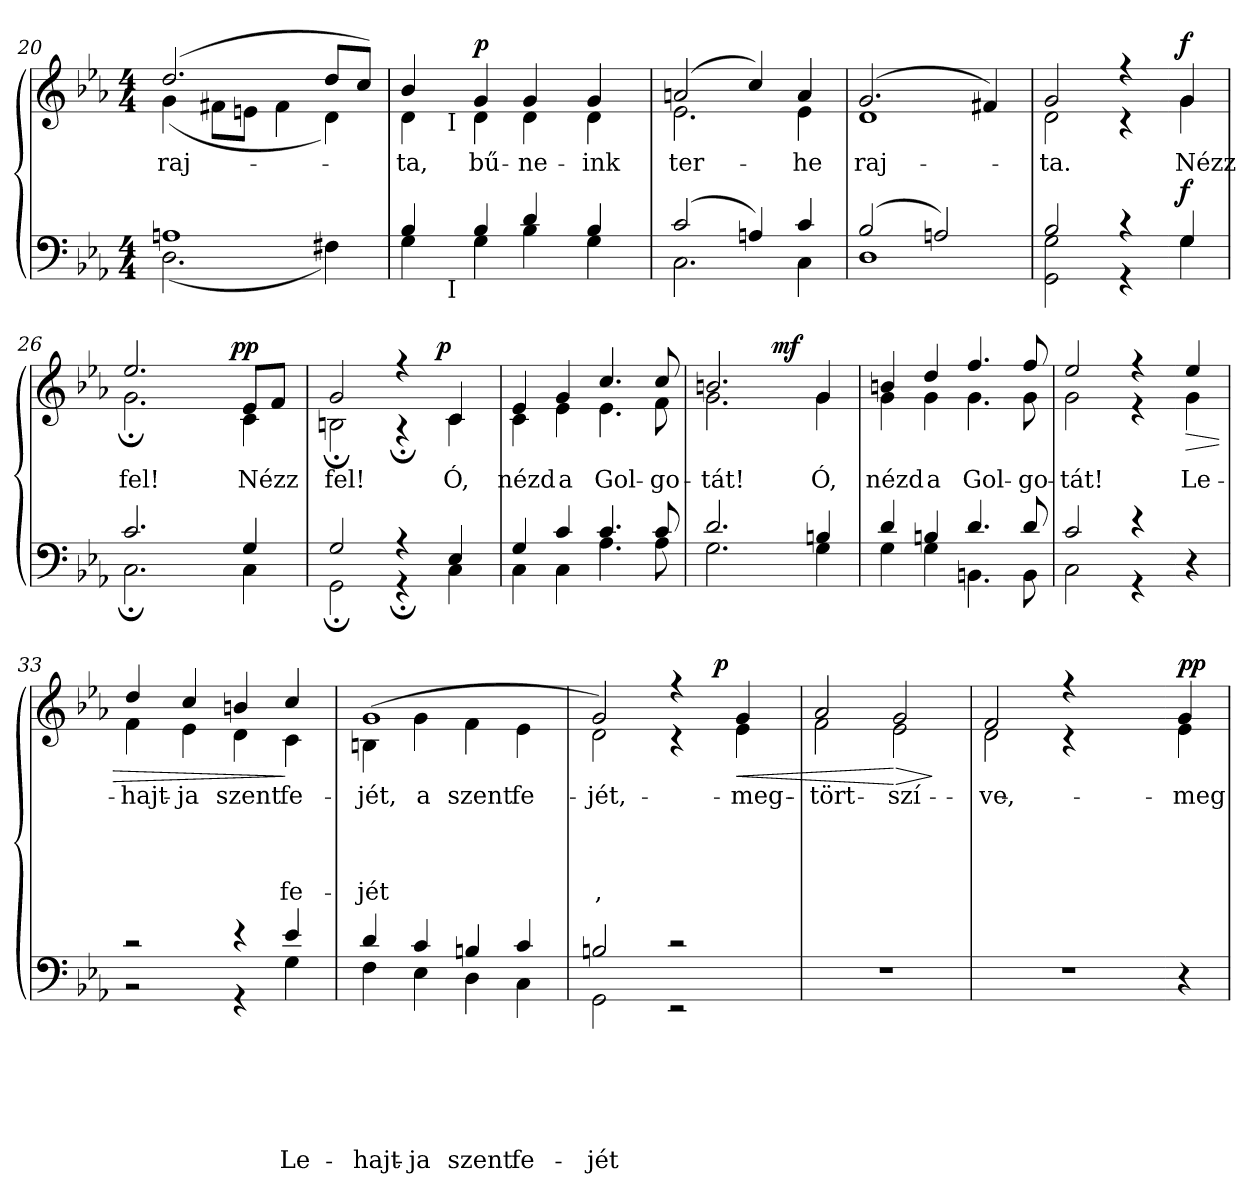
**kern	**text	**text	**text	**text	**text	**text	**dynam	**kern	**text	**text	**text	**text	**text	**dynam
*part2	*part2	*part2	*part2	*part2	*part2	*part2	*part2	*part1	*part1	*part1	*part1	*part1	*part1	*part1
*staff2	*staff2	*staff2	*staff2	*staff2	*staff2	*staff2	*staff2	*staff1	*staff1	*staff1	*staff1	*staff1	*staff1	*staff1
*clefF4	*	*	*	*	*	*	*	*clefG2	*	*	*	*	*	*
*k[b-e-a-]	*	*	*	*	*	*	*	*k[b-e-a-]	*	*	*	*	*	*
*E-:	*	*	*	*	*	*	*	*E-:	*	*	*	*	*	*
*M4/4	*	*	*	*	*	*	*	*M4/4	*	*	*	*	*	*
=20	=20	=20	=20	=20	=20	=20	=20	=20	=20	=20	=20	=20	=20	=20
*^	*	*	*	*	*	*	*	*^	*	*	*	*	*	*
!	!	!	!	!	!	!	!	!	!	!	!LO:LY:b	!	!	!	!	!
1An	(<2.D\	.	.	.	.	.	.	.	(>2.dd/	(<4g\	raj-	.	.	.	.	.
.	.	.	.	.	.	.	.	.	.	8f#X\L	.	.	.	.	.	.
.	.	.	.	.	.	.	.	.	.	8en\J	.	.	.	.	.	.
.	.	.	.	.	.	.	.	.	.	4f#\	.	.	.	.	.	.
.	4F#X\)	.	.	.	.	.	.	.	8dd/L	4d\)	.	.	.	.	.	.
.	.	.	.	.	.	.	.	.	8cc/J)	.	.	.	.	.	.	.
=21	=21	=21	=21	=21	=21	=21	=21	=21	=21	=21	=21	=21	=21	=21	=21	=21
!	!	!	!	!	!	!	!	!	!	!	!LO:LY:b	!	!	!	!	!
*	*^	*	*	*	*	*	*	*	*	*^	*	*	*	*	*	*
4B-/	4G\	8ryy	.	.	.	.	.	.	.	4b-/	4d\	8ryy	-ta,	.	.	.	.	.
.	.	32ryy	.	.	.	.	.	.	.	.	.	32ryy	.	.	.	.	.	.
!	!	!	!	!	!	!	!	!	!	!	!	!LO:TX:b:t=I	!	!	!	!	!	!
!	!	!LO:TX:b:t=I	!	!	!	!	!	!	!	!	!	!	!	!	!	!	!	!
.	.	2ryy	.	.	.	.	.	.	.	.	.	2ryy	.	.	.	.	.	.
!	!	!	!	!	!	!	!	!	!	!	!	!	!LO:LY:b	!	!	!	!	!LO:DY:a
4B-/	4G\	.	.	.	.	.	.	.	.	4g/	4d\	.	bű-	.	.	.	.	p
!	!	!	!	!	!	!	!	!	!	!	!	!	!LO:LY:b	!	!	!	!	!
4d/	4B-\	.	.	.	.	.	.	.	.	4g/	4d\	.	-ne-	.	.	.	.	.
.	.	4ryy	.	.	.	.	.	.	.	.	.	4ryy	.	.	.	.	.	.
!	!	!	!	!	!	!	!	!	!	!	!	!	!LO:LY:b	!	!	!	!	!
4B-/	4G\	.	.	.	.	.	.	.	.	4g/	4d\	.	-ink	.	.	.	.	.
.	.	16.ryy	.	.	.	.	.	.	.	.	.	16.ryy	.	.	.	.	.	.
*	*v	*v	*	*	*	*	*	*	*	*	*	*	*	*	*	*	*	*
*	*	*	*	*	*	*	*	*	*	*v	*v	*	*	*	*	*	*
=22	=22	=22	=22	=22	=22	=22	=22	=22	=22	=22	=22	=22	=22	=22	=22	=22
*	*^	*	*	*	*	*	*	*	*	*^	*	*	*	*	*	*
!	!	!	!	!	!	!	!	!	!	!	!	!	!LO:LY:b	!	!	!	!	!
*	*v	*v	*	*	*	*	*	*	*	*	*	*	*	*	*	*	*	*
*	*	*	*	*	*	*	*	*	*	*v	*v	*	*	*	*	*	*
(>2c/	2.C\	.	.	.	.	.	.	.	(>2an/	2.e-\	ter-	.	.	.	.	.
4An/)	.	.	.	.	.	.	.	.	4cc/)	.	.	.	.	.	.	.
!	!	!	!	!	!	!	!	!	!	!	!LO:LY:b	!	!	!	!	!
4c/	4C\	.	.	.	.	.	.	.	4a/	4e-\	-he	.	.	.	.	.
=23	=23	=23	=23	=23	=23	=23	=23	=23	=23	=23	=23	=23	=23	=23	=23	=23
!	!	!	!	!	!	!	!	!	!	!	!LO:LY:b	!	!	!	!	!
(>2B-/	1D	.	.	.	.	.	.	.	(>2.g/	1d	raj-	.	.	.	.	.
2An/)	.	.	.	.	.	.	.	.	.	.	.	.	.	.	.	.
.	.	.	.	.	.	.	.	.	4f#X/)	.	.	.	.	.	.	.
=24	=24	=24	=24	=24	=24	=24	=24	=24	=24	=24	=24	=24	=24	=24	=24	=24
!	!	!	!	!	!	!	!	!	!	!	!LO:LY:b	!	!	!	!	!
2B-/	2GG\ 2G\	.	.	.	.	.	.	.	2g/	2d\	-ta.	.	.	.	.	.
4r	4r	.	.	.	.	.	.	.	4r	4r	.	.	.	.	.	.
!!LO:LB:g=z	!!
=25-	=25-	=25-	=25-	=25-	=25-	=25-	=25-	=25-	=25-	=25-	=25-	=25-	=25-	=25-	=25-	=25-
!	!	!	!	!	!	!	!	!LO:DY:a	!	!	!LO:LY:b	!	!	!	!	!LO:DY:a
4G/	4G\	.	.	.	.	.	.	f	4g/	4g\	Nézz	.	.	.	.	f
=26	=26	=26	=26	=26	=26	=26	=26	=26	=26	=26	=26	=26	=26	=26	=26	=26
!	!	!	!	!	!	!	!	!	!	!	!LO:LY:b	!	!	!	!	!
*	*	*	*	*	*	*	*	*	*	*^	*	*	*	*	*	*
2.c/	2.C;<\	.	.	.	.	.	.	.	2.ee-/	2.g;<\	2ryy	fel!	.	.	.	.	.
.	.	.	.	.	.	.	.	.	.	.	8..ryy	.	.	.	.	.	.
!	!	!	!	!	!	!	!	!	!	!	!	!	!	!	!	!	!LO:DY:a
.	.	.	.	.	.	.	.	.	.	.	4ryy	.	.	.	.	.	pp
!	!	!	!	!	!	!	!	!	!	!	!	!LO:LY:b	!	!	!	!	!
4G/	4C\	.	.	.	.	.	.	.	8e-/L	4c\	.	Nézz	.	.	.	.	.
.	.	.	.	.	.	.	.	.	8f/J	.	.	.	.	.	.	.	.
.	.	.	.	.	.	.	.	.	.	.	32ryy	.	.	.	.	.	.
=27	=27	=27	=27	=27	=27	=27	=27	=27	=27	=27	=27	=27	=27	=27	=27	=27	=27
!	!	!	!	!	!	!	!	!	!	!	!	!LO:LY:b	!	!	!	!	!
2G/	2GG;<\	.	.	.	.	.	.	.	2g/	2Bn;<\	2ryy	fel!	.	.	.	.	.
4r	4r;<	.	.	.	.	.	.	.	4r	4r;<	8..ryy	.	.	.	.	.	.
!	!	!	!	!	!	!	!	!	!	!	!	!	!	!	!	!	!LO:DY:a
.	.	.	.	.	.	.	.	.	.	.	4ryy	.	.	.	.	.	p
!	!	!	!	!	!	!	!	!	!	!	!	!LO:LY:b	!	!	!	!	!
4E-/	4C\	.	.	.	.	.	.	.	4c/	4c\	.	Ó,	.	.	.	.	.
.	.	.	.	.	.	.	.	.	.	.	32ryy	.	.	.	.	.	.
*	*	*	*	*	*	*	*	*	*	*v	*v	*	*	*	*	*	*
=28	=28	=28	=28	=28	=28	=28	=28	=28	=28	=28	=28	=28	=28	=28	=28	=28
*	*	*	*	*	*	*	*	*	*	*^	*	*	*	*	*	*
!	!	!	!	!	!	!	!	!	!	!	!	!LO:LY:b	!	!	!	!	!
*	*	*	*	*	*	*	*	*	*	*v	*v	*	*	*	*	*	*
4G/	4C\	.	.	.	.	.	.	.	4e-/	4c\	nézd	.	.	.	.	.
!	!	!	!	!	!	!	!	!	!	!	!LO:LY:b	!	!	!	!	!
4c/	4C\	.	.	.	.	.	.	.	4g/	4e-\	a	.	.	.	.	.
!	!	!	!	!	!	!	!	!	!	!	!LO:LY:b	!	!	!	!	!
4.c/	4.A-\	.	.	.	.	.	.	.	4.cc/	4.e-\	Gol-	.	.	.	.	.
!	!	!	!	!	!	!	!	!	!	!	!LO:LY:b	!	!	!	!	!
8c/	8A-\	.	.	.	.	.	.	.	8cc/	8f\	-go-	.	.	.	.	.
=29	=29	=29	=29	=29	=29	=29	=29	=29	=29	=29	=29	=29	=29	=29	=29	=29
!	!	!	!	!	!	!	!	!	!	!	!LO:LY:b	!	!	!	!	!
*	*	*	*	*	*	*	*	*	*	*^	*	*	*	*	*	*
2.d/	2.G\	.	.	.	.	.	.	.	2.bn/	2.g\	2ryy	-tát!	.	.	.	.	.
!	!	!	!	!	!	!	!	!	!	!	!	!	!	!	!	!	!LO:DY:a
.	.	.	.	.	.	.	.	.	.	.	2ryy	.	.	.	.	.	mf
!	!	!	!	!	!	!	!	!	!	!	!	!LO:LY:b	!	!	!	!	!
4Bn/	4G\	.	.	.	.	.	.	.	4g/	4g\	.	Ó,	.	.	.	.	.
*	*	*	*	*	*	*	*	*	*	*v	*v	*	*	*	*	*	*
=30	=30	=30	=30	=30	=30	=30	=30	=30	=30	=30	=30	=30	=30	=30	=30	=30
*	*	*	*	*	*	*	*	*	*	*^	*	*	*	*	*	*
!	!	!	!	!	!	!	!	!	!	!	!	!LO:LY:b	!	!	!	!	!
*	*	*	*	*	*	*	*	*	*	*v	*v	*	*	*	*	*	*
4d/	4G\	.	.	.	.	.	.	.	4bn/	4g\	nézd	.	.	.	.	.
!	!	!	!	!	!	!	!	!	!	!	!LO:LY:b	!	!	!	!	!
4Bn/	4G\	.	.	.	.	.	.	.	4dd/	4g\	a	.	.	.	.	.
!	!	!	!	!	!	!	!	!	!	!	!LO:LY:b	!	!	!	!	!
4.d/	4.BBn\	.	.	.	.	.	.	.	4.ff/	4.g\	Gol-	.	.	.	.	.
!	!	!	!	!	!	!	!	!	!	!	!LO:LY:b	!	!	!	!	!
8d/	8BB\	.	.	.	.	.	.	.	8ff/	8g\	-go-	.	.	.	.	.
=31	=31	=31	=31	=31	=31	=31	=31	=31	=31	=31	=31	=31	=31	=31	=31	=31
!	!	!	!	!	!	!	!	!	!	!	!LO:LY:b	!	!	!	!	!
2c/	2C\	.	.	.	.	.	.	.	2ee-/	2g\	-tát!	.	.	.	.	.
4r	4r	.	.	.	.	.	.	.	4r	4r	.	.	.	.	.	.
!!LO:LB:g=z	!!
=32-	=32-	=32-	=32-	=32-	=32-	=32-	=32-	=32-	=32-	=32-	=32-	=32-	=32-	=32-	=32-	=32-
!	!	!	!	!	!	!	!	!	!	!	!	!	!	!	!	!LO:HP:b
*v	*v	*	*	*	*	*	*	*	*	*	*	*	*	*	*	*
*^	*	*	*	*	*	*	*	*	*	*	*	*	*	*	*
!	!	!	!	!	!	!	!	!	!	!	!LO:LY:b	!	!	!	!	!
*v	*v	*	*	*	*	*	*	*	*	*	*	*	*	*	*	*
4r	.	.	.	.	.	.	.	4ee-/	4g\	Le-	.	.	.	.	>
=33	=33	=33	=33	=33	=33	=33	=33	=33	=33	=33	=33	=33	=33	=33	=33
*^	*	*	*	*	*	*	*	*	*	*	*	*	*	*	*
!	!	!	!	!	!	!	!	!	!	!	!LO:LY:b	!	!	!	!	!
2r	2r	.	.	.	.	.	.	.	4dd/	4f\	-hajt-	.	.	.	.	.
!	!	!	!	!	!	!	!	!	!	!	!LO:LY:b	!	!	!	!	!
.	.	.	.	.	.	.	.	.	4cc/	4e-\	-ja	.	.	.	.	.
!	!	!	!	!	!	!	!	!	!	!	!LO:LY:b	!	!	!	!	!
4r	4r	.	.	.	.	.	.	.	4bn/	4d\	szent	.	.	.	.	.
!	!	!	!	!	!	!	!LO:LY:b	!	!	!	!	!	!	!	!	!
!	!	!	!	!	!	!	!	!	!	!	!	!	!	!	!LO:LY:a	!
!	!	!	!	!	!	!	!	!	!	!	!LO:LY:b	!	!	!	!	!
4e-/	4G\	.	.	.	.	.	Le-	.	4cc/	4c\	fe-	.	.	.	fe-	]
=34	=34	=34	=34	=34	=34	=34	=34	=34	=34	=34	=34	=34	=34	=34	=34	=34
!	!	!	!	!	!	!	!LO:LY:b	!	!	!	!	!	!	!	!	!
!	!	!	!	!	!	!	!	!	!	!	!	!	!	!	!LO:LY:a	!
!	!	!	!	!	!	!	!	!	!	!	!LO:LY:b	!	!	!	!	!
4d/	4F\	.	.	.	.	.	-hajt-	.	(>1g	4Bn\	-jét,	.	.	.	-jét	.
!	!	!	!	!	!	!	!LO:LY:b	!	!	!	!	!	!	!	!	!
!	!	!	!	!	!	!	!	!	!	!	!LO:LY:b	!	!	!	!	!
4c/	4E-\	.	.	.	.	.	-ja	.	.	4g\	a	.	.	.	.	.
!	!	!	!	!	!	!	!LO:LY:b	!	!	!	!	!	!	!	!	!
!	!	!	!	!	!	!	!	!	!	!	!LO:LY:b	!	!	!	!	!
4Bn/	4D\	.	.	.	.	.	szent	.	.	4f\	szent	.	.	.	.	.
!	!	!	!	!	!	!	!LO:LY:b	!	!	!	!	!	!	!	!	!
!	!	!	!	!	!	!	!	!	!	!	!LO:LY:b	!	!	!	!	!
4c/	4C\	.	.	.	.	.	fe-	.	.	4e-\	fe-	.	.	.	.	.
*	*	*	*	*	*	*	*	*	*v	*v	*	*	*	*	*	*
=35	=35	=35	=35	=35	=35	=35	=35	=35	=35	=35	=35	=35	=35	=35	=35
*	*	*	*	*	*	*	*	*	*^	*	*	*	*	*	*
!	!	!	!	!	!	!	!LO:LY:b	!	!	!	!	!	!	!	!	!
*	*	*	*	*	*	*	*	*	*v	*v	*	*	*	*	*	*
*	*	*	*	*	*	*	*	*	*^	*	*	*	*	*	*
!	!	!	!	!	!	!	!	!	!	!	!	!	!	!	!LO:LY:a	!
!	!	!	!	!	!	!	!	!	!	!	!LO:LY:b	!	!	!	!	!
*	*	*	*	*	*	*	*	*	*	*^	*	*	*	*	*	*
2Bn/	2GG\	.	.	.	.	.	-jét	.	2g/)	2d\	2ryy	-jét,	.	.	.	,	.
2r	2r	.	.	.	.	.	.	.	4r	4r	8.ryy	.	.	.	.	.	.
!	!	!	!	!	!	!	!	!	!	!	!	!	!	!	!	!	!LO:DY:a
.	.	.	.	.	.	.	.	.	.	.	4ryy	.	.	.	.	.	p
!	!	!	!	!	!	!	!	!	!	!	!	!	!	!	!	!	!LO:HP:b
!	!	!	!	!	!	!	!	!	!	!	!	!LO:LY:b	!	!	!	!	!
.	.	.	.	.	.	.	.	.	4g/	4e-\	.	meg-	.	.	.	.	<
.	.	.	.	.	.	.	.	.	.	.	16ryy	.	.	.	.	.	.
*v	*v	*	*	*	*	*	*	*	*	*	*	*	*	*	*	*	*
*	*	*	*	*	*	*	*	*	*v	*v	*	*	*	*	*	*
=36	=36	=36	=36	=36	=36	=36	=36	=36	=36	=36	=36	=36	=36	=36	=36
*^	*	*	*	*	*	*	*	*	*^	*	*	*	*	*	*
!	!	!	!	!	!	!	!	!	!	!	!	!LO:LY:b	!	!	!	!	!
*v	*v	*	*	*	*	*	*	*	*	*	*	*	*	*	*	*	*
*	*	*	*	*	*	*	*	*	*v	*v	*	*	*	*	*	*
1r	.	.	.	.	.	.	.	2a-/	2f\	-tört	.	.	.	.	.
!	!	!	!	!	!	!	!	!	!	!	!	!	!	!	!LO:HP:n=1:b
!	!	!	!	!	!	!	!	!	!	!LO:LY:b	!	!	!	!	!
.	.	.	.	.	.	.	.	2g/	2e-\	szí-	.	.	.	.	[ >
*	*	*	*	*	*	*	*	*v	*v	*	*	*	*	*	*
.	.	.	.	.	.	.	.	.	.	.	.	.	.	]
=37	=37	=37	=37	=37	=37	=37	=37	=37	=37	=37	=37	=37	=37	=37
*	*	*	*	*	*	*	*	*^	*	*	*	*	*	*
!	!	!	!	!	!	!	!	!	!	!LO:LY:b	!	!	!	!	!
1r	.	.	.	.	.	.	.	2f/	2d\	-ve,	.	.	.	.	.
.	.	.	.	.	.	.	.	4r	4r	.	.	.	.	.	.
.	.	.	.	.	.	.	.	4ryy	4ryy	.	.	.	.	.	.
!!LO:LB:g=z	!!
=38-	=38-	=38-	=38-	=38-	=38-	=38-	=38-	=38-	=38-	=38-	=38-	=38-	=38-	=38-	=38-
!	!	!	!	!	!	!	!	!	!	!LO:LY:b	!	!	!	!	!LO:DY:a
4r	.	.	.	.	.	.	.	4g/	4e-\	meg-	.	.	.	.	pp
*	*	*	*	*	*	*	*	*v	*v	*	*	*	*	*	*
=	=	=	=	=	=	=	=	=	=	=	=	=	=	=
*-	*-	*-	*-	*-	*-	*-	*-	*-	*-	*-	*-	*-	*-	*-
